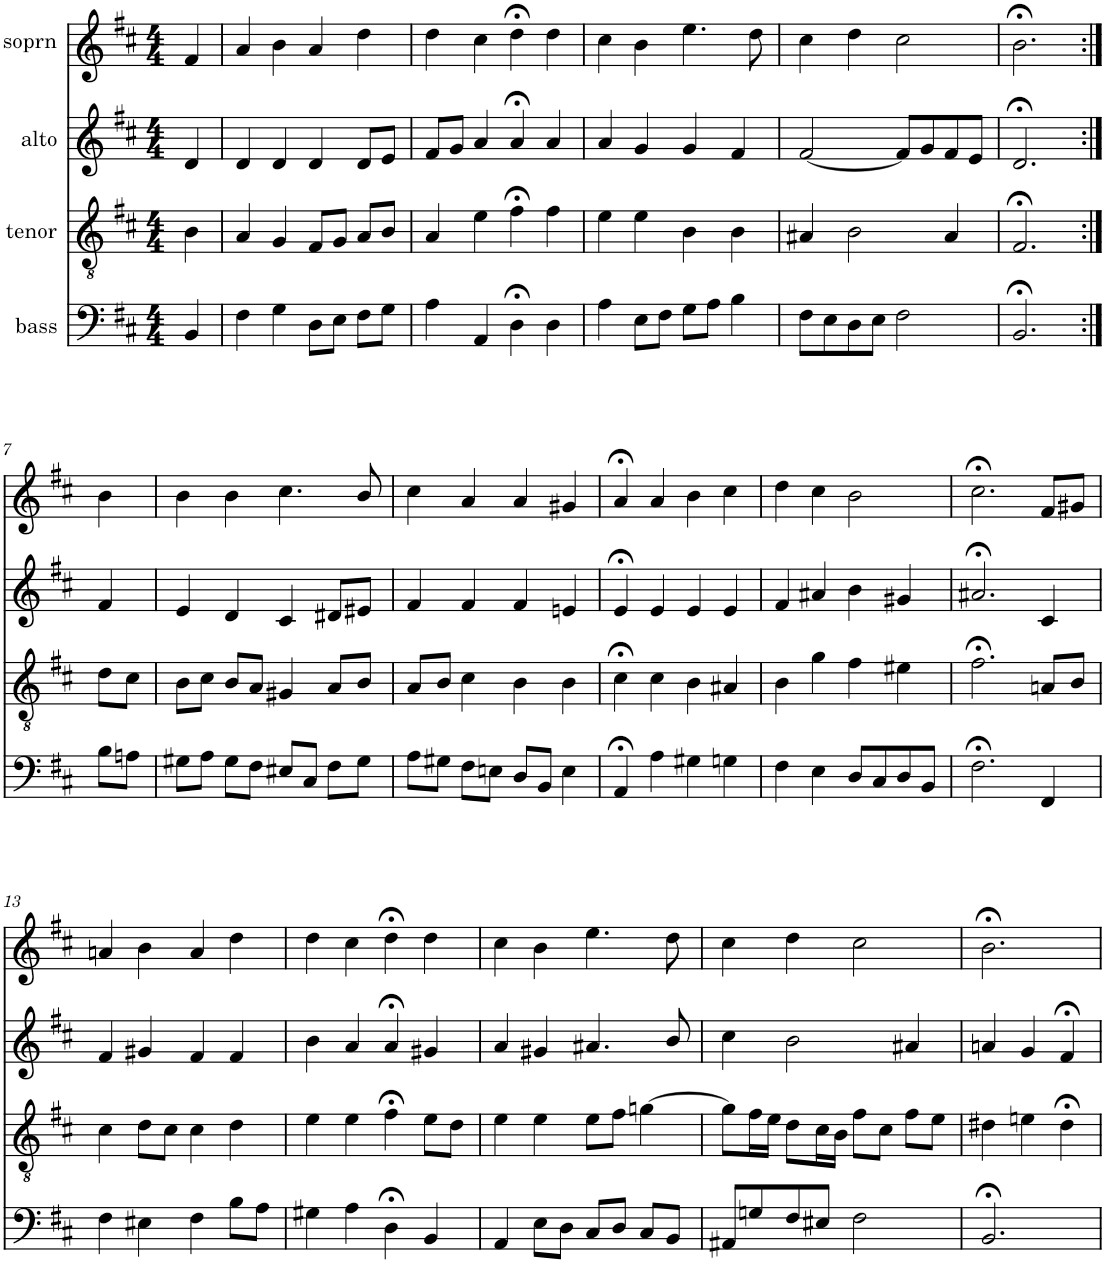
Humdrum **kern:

**kern	**kern	**kern	**kern
*part4	*part3	*part2	*part1
*staff4	*staff3	*staff2	*staff1
*I"bass	*I"tenor	*I"alto	*I"soprn
*clefF4	*clefGv2	*clefG2	*clefG2
*k[f#c#]	*k[f#c#]	*k[f#c#]	*k[f#c#]
*b:	*b:	*b:	*b:
*M4/4	*M4/4	*M4/4	*M4/4
=1	=1	=1	=1
4BB/	4B\	4d/	4f#/
=2	=2	=2	=2
4F#\	4A/	4d/	4a/
4G\	4G/	4d/	4b\
8D\L	8F#/L	4d/	4a/
8E\J	8G/J	.	.
8F#\L	8A/L	8d/L	4dd\
8G\J	8B/J	8e/J	.
=3	=3	=3	=3
4A\	4A/	8f#/L	4dd\
.	.	8g/J	.
4AA/	4e\	4a/	4cc#\
4D;<\	4f#;<\	4a;</	4dd;<\
4D\	4f#\	4a/	4dd\
=4	=4	=4	=4
4A\	4e\	4a/	4cc#\
8E\L	4e\	4g/	4b\
8F#\J	.	.	.
8G\L	4B\	4g/	4.ee\
8A\J	.	.	.
4B\	4B\	4f#/	.
.	.	.	8dd\
=5	=5	=5	=5
8F#\L	4A#X/	[2f#/	4cc#\
8E\	.	.	.
8D\	2B\	.	4dd\
8E\J	.	.	.
2F#\	.	8f#/L]	2cc#\
.	.	8g/	.
.	4A#/	8f#/	.
.	.	8e/J	.
=6	=6	=6	=6
2.BB;</	2.F#;</	2.d;</	2.b;<\
!!LO:LB:g=z
=7:|!	=7:|!	=7:|!	=7:|!
8B\L	8d\L	4f#/	4b\
8An\J	8c#\J	.	.
=8	=8	=8	=8
8G#X\L	8B\L	4e/	4b\
8A\J	8c#\J	.	.
8G#\L	8B/L	4d/	4b\
8F#\J	8A/J	.	.
8E#X/L	4G#X/	4c#/	4.cc#\
8C#/J	.	.	.
8F#\L	8A/L	8d#X/L	.
8G#\J	8B/J	8e#X/J	8b/
=9	=9	=9	=9
8A\L	8A/L	4f#/	4cc#\
8G#X\J	8B/J	.	.
8F#\L	4c#\	4f#/	4a/
8En\J	.	.	.
8D/L	4B\	4f#/	4a/
8BB/J	.	.	.
4E\	4B\	4en/	4g#X/
=10	=10	=10	=10
4AA;</	4c#;<\	4e;</	4a;</
4A\	4c#\	4e/	4a/
4G#X\	4B\	4e/	4b\
4Gn\	4A#X/	4e/	4cc#\
=11	=11	=11	=11
4F#\	4B\	4f#/	4dd\
4E\	4g\	4a#X/	4cc#\
8D/L	4f#\	4b\	2b\
8C#/	.	.	.
8D/	4e#X\	4g#X/	.
8BB/J	.	.	.
=12	=12	=12	=12
2.F#;<\	2.f#;<\	2.a#X;</	2.cc#;<\
4FF#/	8An/L	4c#/	8f#/L
.	8B/J	.	8g#X/J
!!LO:LB:g=z
=13	=13	=13	=13
4F#\	4c#\	4f#/	4an/
4E#X\	8d\L	4g#X/	4b\
.	8c#\J	.	.
4F#\	4c#\	4f#/	4a/
8B\L	4d\	4f#/	4dd\
8A\J	.	.	.
=14	=14	=14	=14
4G#X\	4e\	4b\	4dd\
4A\	4e\	4a/	4cc#\
4D;<\	4f#;<\	4a;</	4dd;<\
4BB/	8e\L	4g#X/	4dd\
.	8d\J	.	.
=15	=15	=15	=15
4AA/	4e\	4a/	4cc#\
8E\L	4e\	4g#X/	4b\
8D\J	.	.	.
8C#/L	8e\L	4.a#X/	4.ee\
8D/J	8f#\J	.	.
8C#/L	[4gn\	.	.
8BB/J	.	8b/	8dd\
=16	=16	=16	=16
8AA#X/L	8g\L]	4cc#\	4cc#\
8Gn/	16f#\L	.	.
.	16e\JJ	.	.
8F#/	8d\L	2b\	4dd\
8E#X/J	16c#\L	.	.
.	16B\JJ	.	.
2F#\	8f#\L	.	2cc#\
.	8c#\J	.	.
.	8f#\L	4a#X/	.
.	8e\J	.	.
=17	=17	=17	=17
2.BB;</	4d#X\	4an/	2.b;<\
.	4en\	4g/	.
.	4d#;<\	4f#;</	.
=	=	=	=
*-	*-	*-	*-
